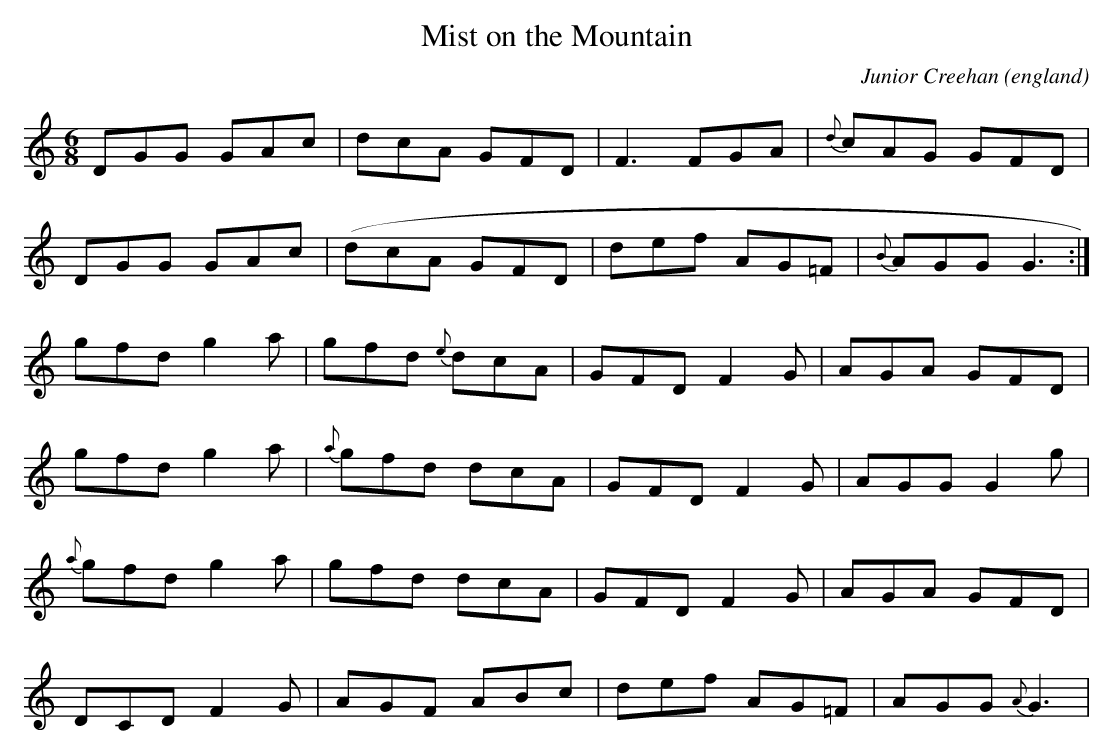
X:1
T:Mist on the Mountain
O:england
C:Junior Creehan
M:6/8
L:1/8
K:C
DGG GAc | dcA GFD | F3 FGA | {d}cAG GFD |
DGG GAc |(dcA GFD | def AG=F | {B}AGG G3 :|
gfd g2a | gfd {e}dcA | GFD F2 G | AGA GFD |
gfd g2a | {a}gfd dcA | GFD F2 G | AGG G2 g |
{a}gfd g2a | gfd dcA | GFD F2 G | AGA GFD |
DCD F2 G | AGF ABc | def AG=F | AGG {A}G3 |
